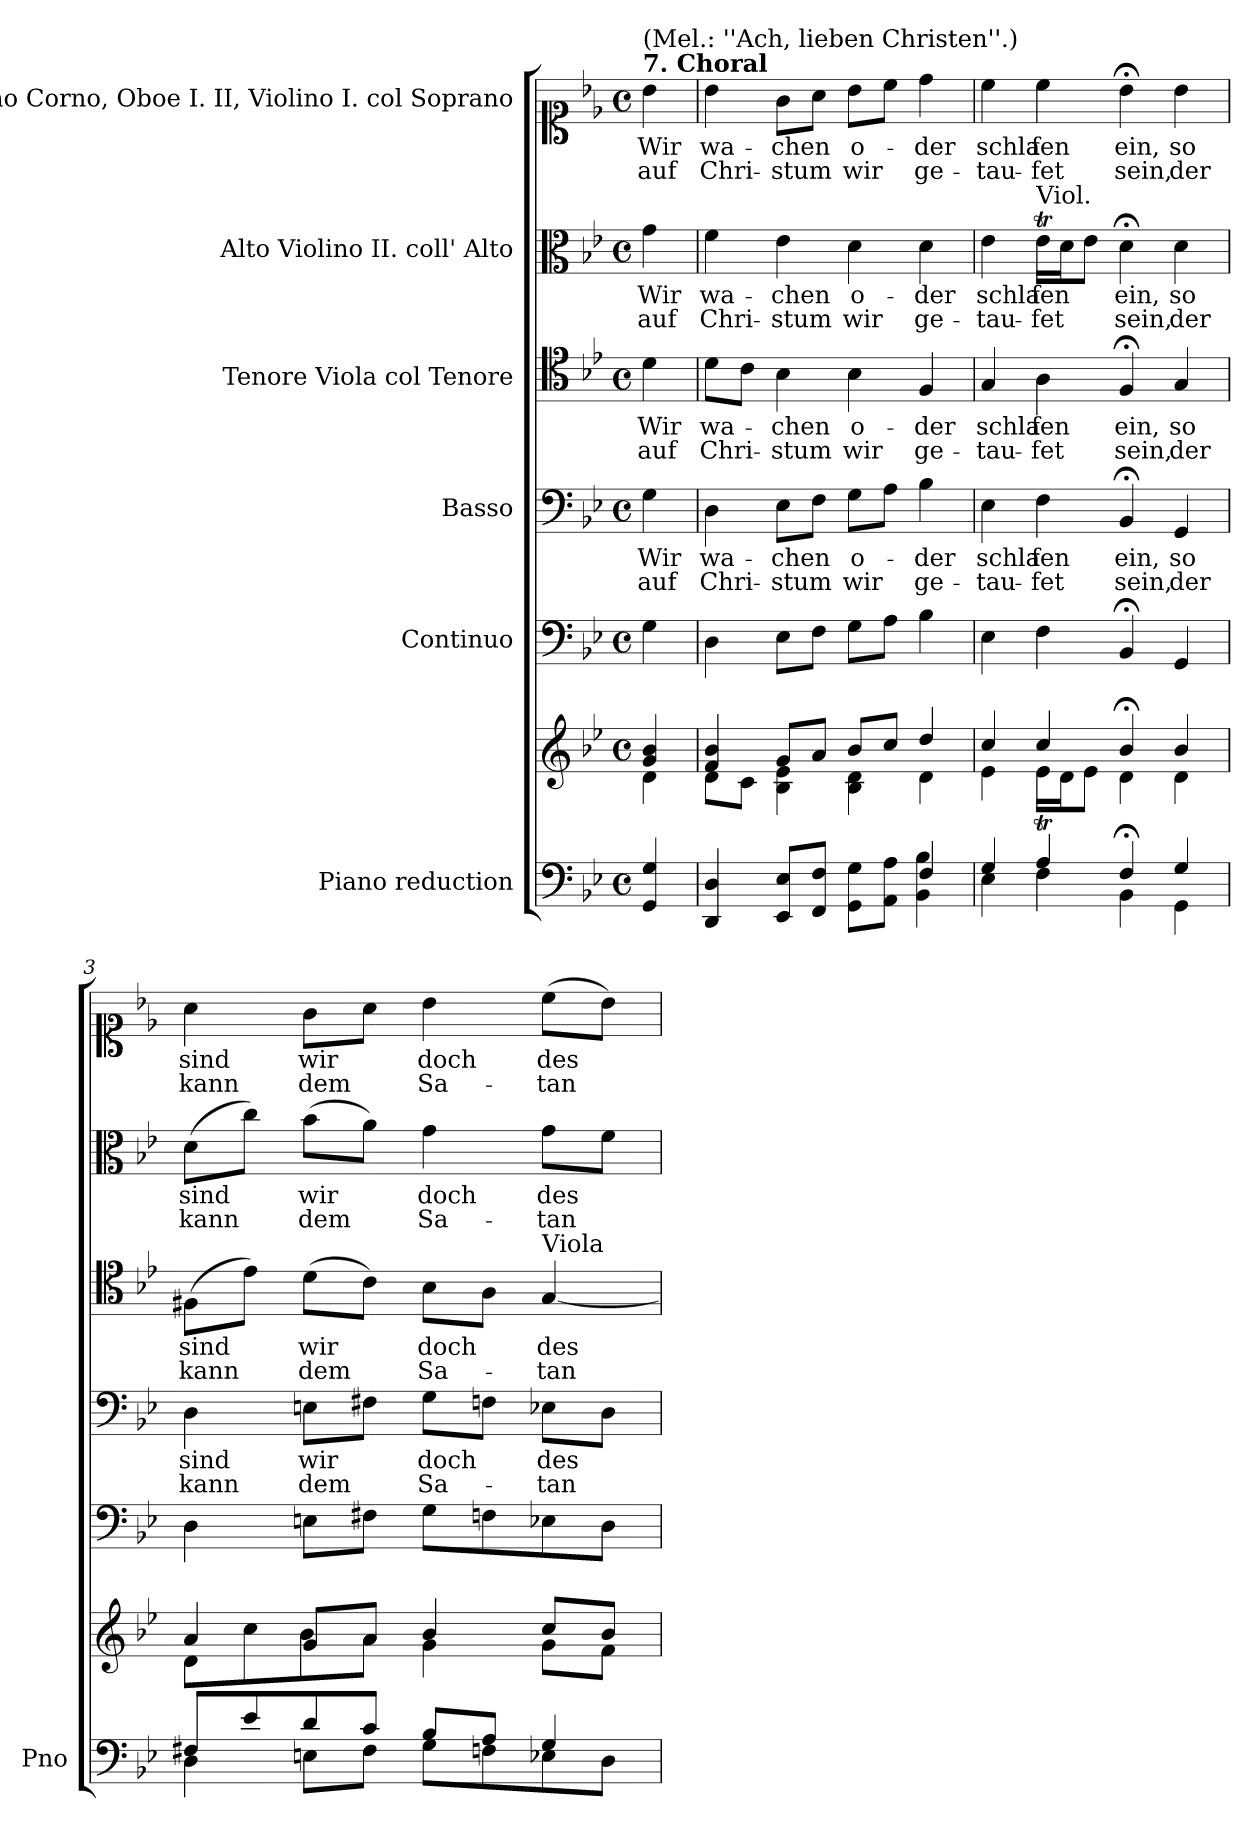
**kern	**kern	**kern	**kern	**text	**text	**kern	**text	**text	**kern	**text	**text	**kern	**text	**text
*part6	*part6	*part5	*part4	*part4	*part4	*part3	*part3	*part3	*part2	*part2	*part2	*part1	*part1	*part1
*staff7	*staff6	*staff5	*staff4	*staff4	*staff4	*staff3	*staff3	*staff3	*staff2	*staff2	*staff2	*staff1	*staff1	*staff1
*I"Piano reduction	*	*I"Continuo	*I"Basso	*	*	*I"Tenore Viola col Tenore	*	*	*I"Alto Violino II. coll' Alto	*	*	*I"Soprano Corno, Oboe I. II, Violino I. col Soprano	*	*
*I'Pno	*	*	*	*	*	*	*	*	*	*	*	*	*	*
*clefF4	*clefG2	*clefF4	*clefF4	*	*	*clefC4	*	*	*clefC3	*	*	*clefC1	*	*
*k[b-e-]	*k[b-e-]	*k[b-e-]	*k[b-e-]	*	*	*k[b-e-]	*	*	*k[b-e-]	*	*	*k[b-e-]	*	*
*M4/4	*M4/4	*M4/4	*M4/4	*	*	*M4/4	*	*	*M4/4	*	*	*M4/4	*	*
*met(c)	*met(c)	*met(c)	*met(c)	*	*	*met(c)	*	*	*met(c)	*	*	*met(c)	*	*
=	=	=	=	=	=	=	=	=	=	=	=	=	=	=
*	*^	*	*	*	*	*	*	*	*	*	*	*	*	*
!	!	!	!	!	!	!	!	!	!	!	!	!	!LO:TX:a:B:t=7. Choral	!	!
!	!	!	!	!	!	!	!	!	!	!	!	!	!LO:TX:a:t=(Mel.&colon; ''Ach, lieben Christen''.)	!	!
!	!	!	!	!	!LO:LY:b	!LO:LY:b	!	!LO:LY:b	!LO:LY:b	!	!LO:LY:b	!LO:LY:b	!	!LO:LY:b	!LO:LY:b
4GG/ 4G/	4g/ 4b-/	4d\	4G\	4G\	Wir	auf	4d\	Wir	auf	4g\	Wir	auf	4b-\	Wir	auf
=1	=1	=1	=1	=1	=1	=1	=1	=1	=1	=1	=1	=1	=1	=1	=1
*^	*	*	*	*	*	*	*	*	*	*	*	*	*	*	*
!	!	!	!	!	!	!LO:LY:b	!LO:LY:b	!	!LO:LY:b	!LO:LY:b	!	!LO:LY:b	!LO:LY:b	!	!LO:LY:b	!LO:LY:b
4DD/ 4D/	2.ryy	4f/ 4b-/	8d\L	4D\	4D\	wa-	Chri-	8d\L	wa-	Chri-	4f\	wa-	Chri-	4b-\	wa-	Chri-
.	.	.	8c\J	.	.	.	.	8c\J	.	.	.	.	.	.	.	.
!	!	!	!	!	!	!LO:LY:b	!LO:LY:b	!	!LO:LY:b	!LO:LY:b	!	!LO:LY:b	!LO:LY:b	!	!LO:LY:b	!LO:LY:b
8EE-/ 8E-/L	.	8g/L	4B-\ 4e-\	8E-\L	8E-\L	-chen	-stum	4B-\	-chen	-stum	4e-\	-chen	-stum	8g\L	-chen	-stum
8FF/ 8F/J	.	8a/J	.	8F\J	8F\J	.	.	.	.	.	.	.	.	8a\J	.	.
!	!	!	!	!	!	!LO:LY:b	!LO:LY:b	!	!LO:LY:b	!LO:LY:b	!	!LO:LY:b	!LO:LY:b	!	!LO:LY:b	!LO:LY:b
8GG\ 8G\L	.	8b-/L	4B-\ 4d\	8G\L	8G\L	o-	wir	4B-\	o-	wir	4d\	o-	wir	8b-\L	o-	wir
8AA\ 8A\J	.	8cc/J	.	8A\J	8A\J	.	.	.	.	.	.	.	.	8cc\J	.	.
!	!	!	!	!	!	!LO:LY:b	!LO:LY:b	!	!LO:LY:b	!LO:LY:b	!	!LO:LY:b	!LO:LY:b	!	!LO:LY:b	!LO:LY:b
4F/	4BB-\ 4B-\	4dd/	4d\	4B-\	4B-\	-der	ge-	4F/	-der	ge-	4d\	-der	ge-	4dd\	-der	ge-
=2	=2	=2	=2	=2	=2	=2	=2	=2	=2	=2	=2	=2	=2	=2	=2	=2
!	!	!	!	!	!	!LO:LY:b	!LO:LY:b	!	!LO:LY:b	!LO:LY:b	!	!LO:LY:b	!LO:LY:b	!	!LO:LY:b	!LO:LY:b
4G/	4E-\	4cc/	4e-\	4E-\	4E-\	schla-	-tau-	4G/	schla-	-tau-	4e-\	schla-	-tau-	4cc\	schla-	-tau-
!	!	!	!	!	!	!	!	!	!	!	!LO:TX:a:t=Viol.	!	!	!	!	!
!	!	!	!	!	!	!LO:LY:b	!LO:LY:b	!	!LO:LY:b	!LO:LY:b	!	!LO:LY:b	!LO:LY:b	!	!LO:LY:b	!LO:LY:b
4A/	4F\	4cc/	16e-T\LL	4F\	4F\	-fen	-fet	4A\	-fen	-fet	16e-T\LL	-fen	-fet	4cc\	-fen	-fet
.	.	.	16d\J	.	.	.	.	.	.	.	16d\J	.	.	.	.	.
.	.	.	8e-\J	.	.	.	.	.	.	.	8e-\J	.	.	.	.	.
!	!	!	!	!	!	!LO:LY:b	!LO:LY:b	!	!LO:LY:b	!LO:LY:b	!	!LO:LY:b	!LO:LY:b	!	!LO:LY:b	!LO:LY:b
4F;/	4BB-\	4b-;</	4d\	4BB-;</	4BB-;</	ein,	sein,	4F;</	ein,	sein,	4d;<\	ein,	sein,	4b-;<\	ein,	sein,
!	!	!	!	!	!	!LO:LY:b	!LO:LY:b	!	!LO:LY:b	!LO:LY:b	!	!LO:LY:b	!LO:LY:b	!	!LO:LY:b	!LO:LY:b
4G/	4GG\	4b-/	4d\	4GG/	4GG/	so	der	4G/	so	der	4d\	so	der	4b-\	so	der
=3	=3	=3	=3	=3	=3	=3	=3	=3	=3	=3	=3	=3	=3	=3	=3	=3
!	!	!	!	!	!	!LO:LY:b	!LO:LY:b	!	!LO:LY:b	!LO:LY:b	!	!LO:LY:b	!LO:LY:b	!	!LO:LY:b	!LO:LY:b
8F#X/L	4D\	4a/	8d\L	4D\	4D\	sind	kann	(>8F#X\L	sind	kann	(>8d\L	sind	kann	4a\	sind	kann
8e-/	.	.	8cc\	.	.	.	.	8e-\J)	.	.	8cc\J)	.	.	.	.	.
!	!	!	!	!	!	!LO:LY:b	!LO:LY:b	!	!LO:LY:b	!LO:LY:b	!	!LO:LY:b	!LO:LY:b	!	!LO:LY:b	!LO:LY:b
8d/	8En\L	8g/L	8b-\	8En\L	8En\L	wir	dem	(>8d\L	wir	dem	(>8b-\L	wir	dem	8g\L	wir	dem
8c/J	8F#\J	8a/J	8a\J	8F#X\J	8F#X\J	.	.	8c\J)	.	.	8a\J)	.	.	8a\J	.	.
!	!	!	!	!	!	!LO:LY:b	!LO:LY:b	!	!LO:LY:b	!LO:LY:b	!	!LO:LY:b	!LO:LY:b	!	!LO:LY:b	!LO:LY:b
8B-/L	8G\L	4b-/	4g\	8G\L	8G\L	doch	Sa-	8B-\L	doch	Sa-	4g\	doch	Sa-	4b-\	doch	Sa-
8A/J	8Fn\	.	.	8Fn\	8Fn\J	.	.	8A\J	.	.	.	.	.	.	.	.
!	!	!	!	!	!	!	!	!LO:TX:a:t=Viola	!	!	!	!	!	!	!	!
!	!	!	!	!	!	!LO:LY:b	!LO:LY:b	!	!LO:LY:b	!LO:LY:b	!	!LO:LY:b	!LO:LY:b	!	!LO:LY:b	!LO:LY:b
4G/	8E-X\	8cc/L	8g\L	8E-X\	8E-X\L	des	-tan	[4G/	des	-tan	8g\L	des	-tan	(>8cc\L	des	-tan
.	8D\J	8b-/J	8f\J	8D\J	8D\J	.	.	.	.	.	8f\J	.	.	8b-\J)	.	.
*v	*v	*	*	*	*	*	*	*	*	*	*	*	*	*	*	*
*	*v	*v	*	*	*	*	*	*	*	*	*	*	*	*	*
=	=	=	=	=	=	=	=	=	=	=	=	=	=	=
*-	*-	*-	*-	*-	*-	*-	*-	*-	*-	*-	*-	*-	*-	*-
